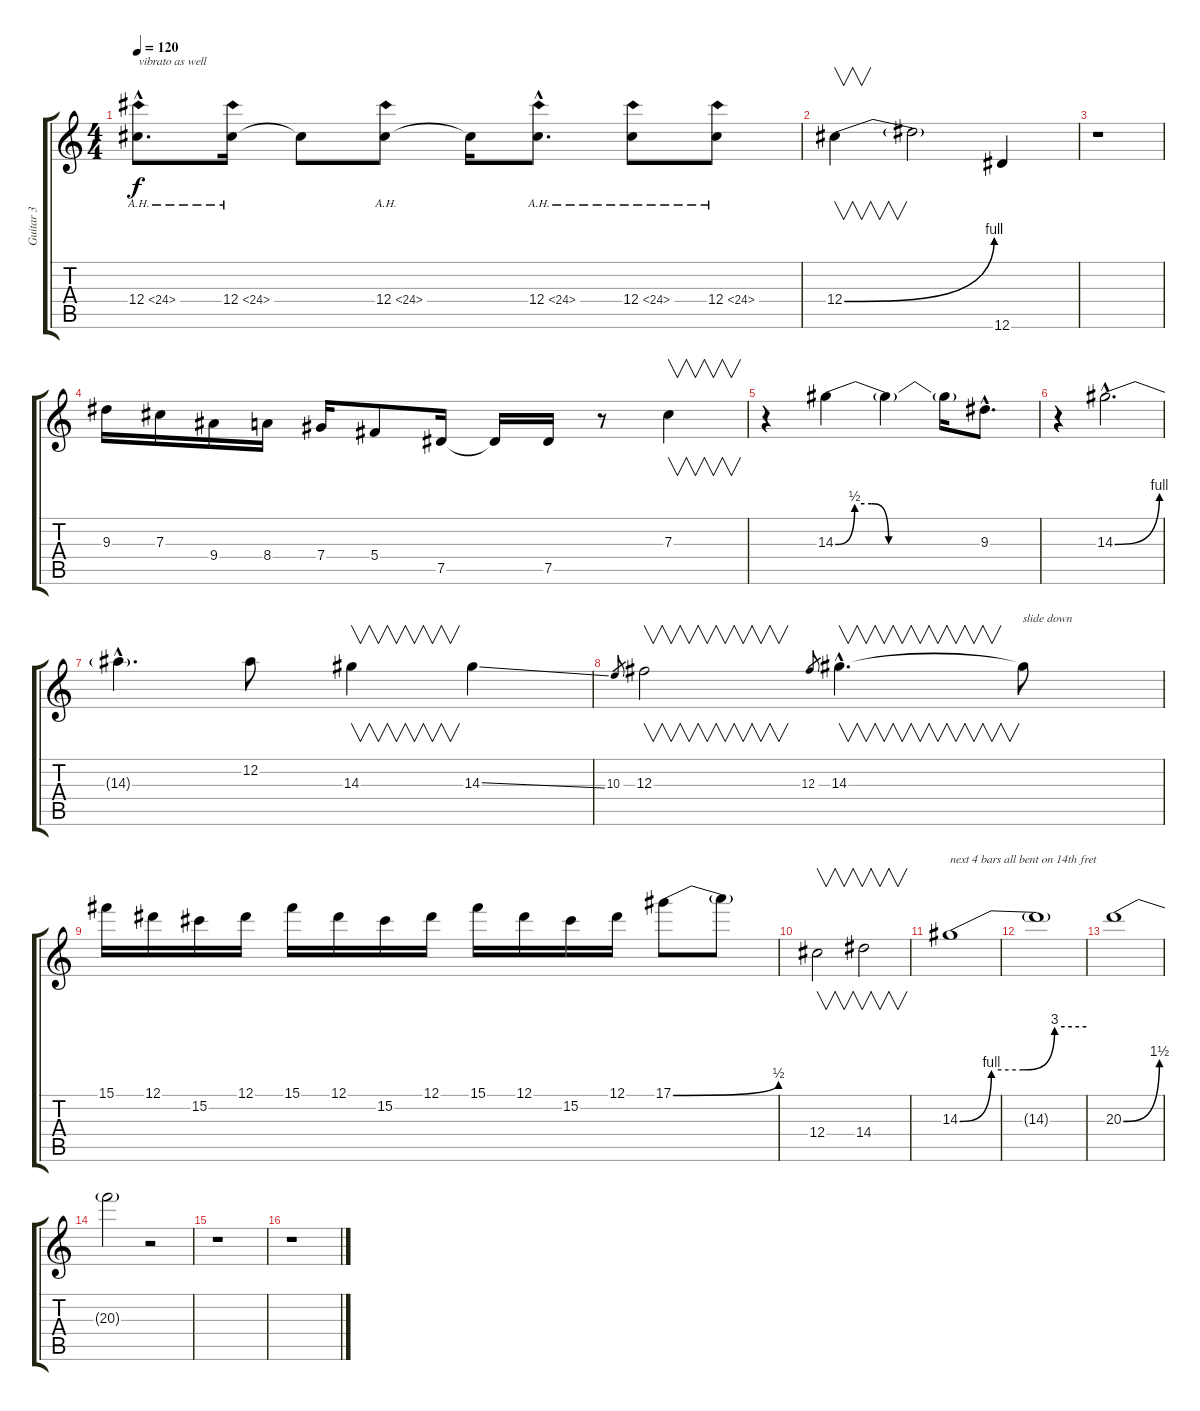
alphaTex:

\track ("Guitar 3" "Guitar 3") {instrument overdrivenguitar}
\staff {score tabs}
\tuning (Eb4 Bb3 Gb3 Db3 Ab2 Eb2) {hide}
\ts (4 4)
\tempo 120
\clef g2
\ks c
12.4{ah 12 hac}.8{d txt "vibrato as well" dy f} 12.4{ah 12}.16 12.4{t}.8 12.4{ah 12}.8 12.4{t}.16 12.4{ah 12 hac}.8{d} 12.4{ah 12}.8 12.4{ah 12}.8 |
12.4{be (bend 0 0 60 4)}.4{v} 12.4{t}.2 12.6.4 |
r.1 |
9.3.16 7.3.16 9.4.16 8.4.16 7.4.16 5.4.8 7.5.16 7.5{t}.16 7.5.16 r.8 7.3.4{v} |
r.4 14.3{be (custom 0 0 8 2 15 2 22 0 60 0)}.4 14.3{t}.4 14.3{t}.16 9.3{hac}.8{d} |
r.4 14.3{be (bend 0 0 60 4) hac}.2{d} |
14.3{hac t}.4{d} 12.2.8 14.3.4{v} 14.3{ss}.4 |
10.3.8{gr} 12.3.2{v} 12.3.8{gr} 14.3{hac}.4{v d} 14.3{t}.8{txt "slide down"} |
15.1.16 12.1.16 15.2.16 12.1.16 15.1.16 12.1.16 15.2.16 12.1.16 15.1.16 12.1.16 15.2.16 12.1.16 17.1{be (bend 0 0 60 2)}.8 17.1{t}.8 |
12.4.2{v} 14.4.2{v} |
14.3{be (custom 0 0 15 4 30 4 45 12 60 12)}.1{txt "next 4 bars all bent on 14th fret"} |
14.3{t}.1 |
20.3{be (bend 0 0 60 6)}.1 |
20.3{t}.2 r.2 |
r.1 |
r.1
